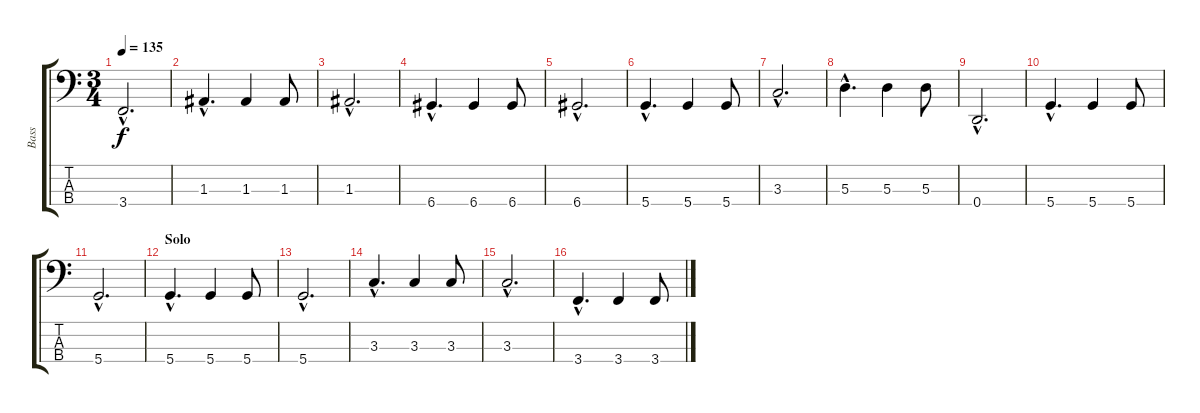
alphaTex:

\track ("Bass" "Bass") {instrument electricbassfinger}
\staff {score tabs}
\tuning (G2 D2 A1 D1) {hide}
\ts (3 4)
\tempo 135
\clef f4
\ks c
3.4{hac}.2{d dy f} |
1.3{hac}.4{d} 1.3.4 1.3.8 |
1.3{hac}.2{d} |
6.4{hac}.4{d} 6.4.4 6.4.8 |
6.4{hac}.2{d} |
5.4{hac}.4{d} 5.4.4 5.4.8 |
3.3{hac}.2{d} |
5.3{hac}.4{d} 5.3.4 5.3.8 |
0.4{hac}.2{d} |
5.4{hac}.4{d} 5.4.4 5.4.8 |
5.4{hac}.2{d} |
\section ("" "Solo")
5.4{hac}.4{d} 5.4.4 5.4.8 |
5.4{hac}.2{d} |
3.3{hac}.4{d} 3.3.4 3.3.8 |
3.3{hac}.2{d} |
3.4{hac}.4{d} 3.4.4 3.4.8
